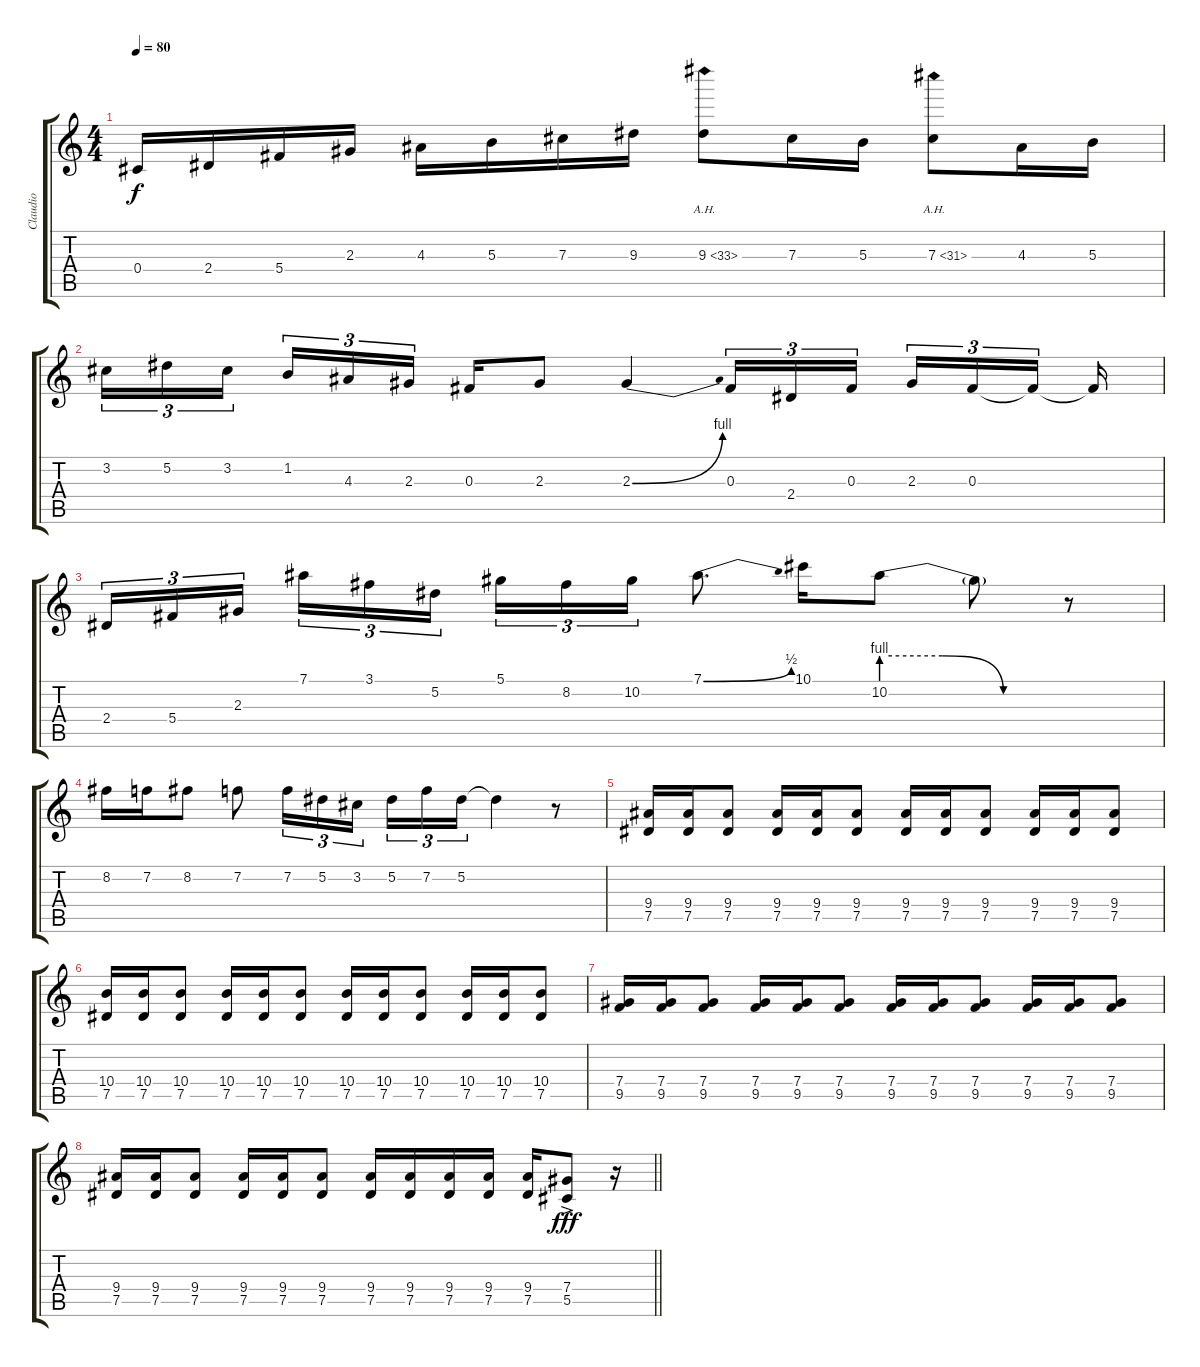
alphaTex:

\track ("Claudio" "Claudio") {instrument overdrivenguitar}
\staff {score tabs}
\tuning (Eb4 Bb3 Gb3 Db3 Ab2 Eb2) {hide}
\ts (4 4)
\tempo 80
\clef g2
\ks c
0.4.16{dy f} 2.4.16 5.4.16 2.3.16 4.3.16 5.3.16 7.3.16 9.3.16 9.3{ah 24}.8 7.3.16 5.3.16 7.3{ah 24}.8 4.3.16 5.3.16 |
3.2.16{tu (3 2)} 5.2.16{tu (3 2)} 3.2.16{tu (3 2) beam splitsecondary} 1.2.16{tu (3 2)} 4.3.16{tu (3 2)} 2.3.16{tu (3 2)} 0.3.16 2.3.8 2.3{be (bend 0 0 60 4)}.4 0.3.16{tu (3 2)} 2.4.16{tu (3 2)} 0.3.16{tu (3 2) beam splitsecondary} 2.3.16{tu (3 2)} 0.3.16{tu (3 2)} 0.3{t}.16{tu (3 2) beam splitsecondary} 0.3{t}.16 |
2.4.16{tu (3 2)} 5.4.16{tu (3 2)} 2.3.16{tu (3 2) beam splitsecondary} 7.1.16{tu (3 2)} 3.1.16{tu (3 2)} 5.2.16{tu (3 2)} 5.1.16{tu (3 2)} 8.2.16{tu (3 2)} 10.2.16{tu (3 2)} 7.1{be (bend 0 0 60 2)}.8{d} 10.1.16 10.2{be (custom 0 4 20 4 40 0 60 0)}.8 10.2{t}.8 r.8 |
8.2.16 7.2.16 8.2.8 7.2.8 7.2.16{tu (3 2)} 5.2.16{tu (3 2)} 3.2.16{tu (3 2)} 5.2.16{tu (3 2)} 7.2.16{tu (3 2)} 5.2.16{tu (3 2)} 5.2{t}.4 r.8 |
(9.4 7.5).16 (9.4 7.5).16 (9.4 7.5).8 (9.4 7.5).16 (9.4 7.5).16 (9.4 7.5).8 (9.4 7.5).16 (9.4 7.5).16 (9.4 7.5).8 (9.4 7.5).16 (9.4 7.5).16 (9.4 7.5).8 |
(10.4 7.5).16 (10.4 7.5).16 (10.4 7.5).8 (10.4 7.5).16 (10.4 7.5).16 (10.4 7.5).8 (10.4 7.5).16 (10.4 7.5).16 (10.4 7.5).8 (10.4 7.5).16 (10.4 7.5).16 (10.4 7.5).8 |
(7.4 9.5).16 (7.4 9.5).16 (7.4 9.5).8 (7.4 9.5).16 (7.4 9.5).16 (7.4 9.5).8 (7.4 9.5).16 (7.4 9.5).16 (7.4 9.5).8 (7.4 9.5).16 (7.4 9.5).16 (7.4 9.5).8 |
\barLineRight lightlight
(9.4 7.5).16 (9.4 7.5).16 (9.4 7.5).8 (9.4 7.5).16 (9.4 7.5).16 (9.4 7.5).8 (9.4 7.5).16 (9.4 7.5).16 (9.4 7.5).16 (9.4 7.5).16 (9.4 7.5).16 (7.4{ac} 5.5{ac}).8{dy fff} r.16
